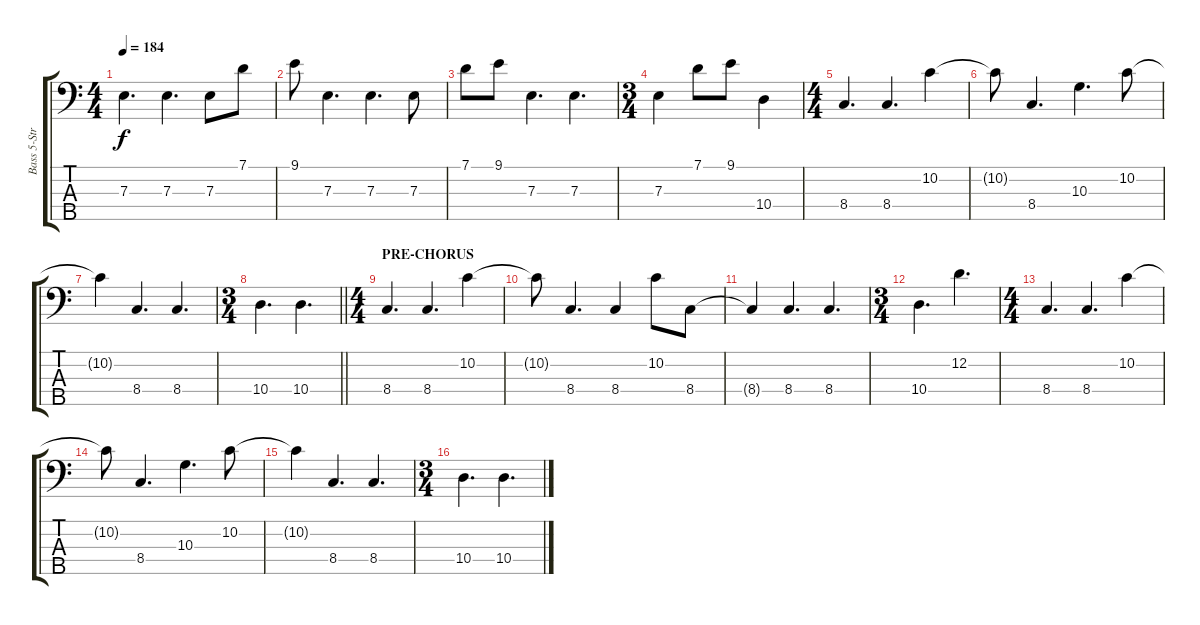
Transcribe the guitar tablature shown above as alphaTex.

\track ("Bass 5-Str Stnd Version" "Bass 5-Str") {mute instrument electricbassfinger}
\staff {score tabs}
\tuning (G2 D2 A1 E1 B0) {hide}
\ts (4 4)
\tempo 184
\clef f4
\ks c
7.3.4{d dy f} 7.3.4{d} 7.3.8 7.1.8 |
9.1.8 7.3.4{d} 7.3.4{d} 7.3.8 |
7.1.8 9.1.8 7.3.4{d} 7.3.4{d} |
\ts (3 4)
7.3.4 7.1.8 9.1.8 10.4.4 |
\ts (4 4)
8.4.4{d} 8.4.4{d} 10.2.4 |
10.2{t}.8 8.4.4{d} 10.3.4{d} 10.2.8 |
10.2{t}.4 8.4.4{d} 8.4.4{d} |
\ts (3 4)
\barLineRight lightlight
10.4.4{d} 10.4.4{d} |
\ts (4 4)
\section ("" "PRE-CHORUS")
8.4.4{d} 8.4.4{d} 10.2.4 |
10.2{t}.8 8.4.4{d} 8.4.4 10.2.8 8.4.8 |
8.4{t}.4 8.4.4{d} 8.4.4{d} |
\ts (3 4)
10.4.4{d} 12.2.4{d} |
\ts (4 4)
8.4.4{d} 8.4.4{d} 10.2.4 |
10.2{t}.8 8.4.4{d} 10.3.4{d} 10.2.8 |
10.2{t}.4 8.4.4{d} 8.4.4{d} |
\ts (3 4)
10.4.4{d} 10.4.4{d}
